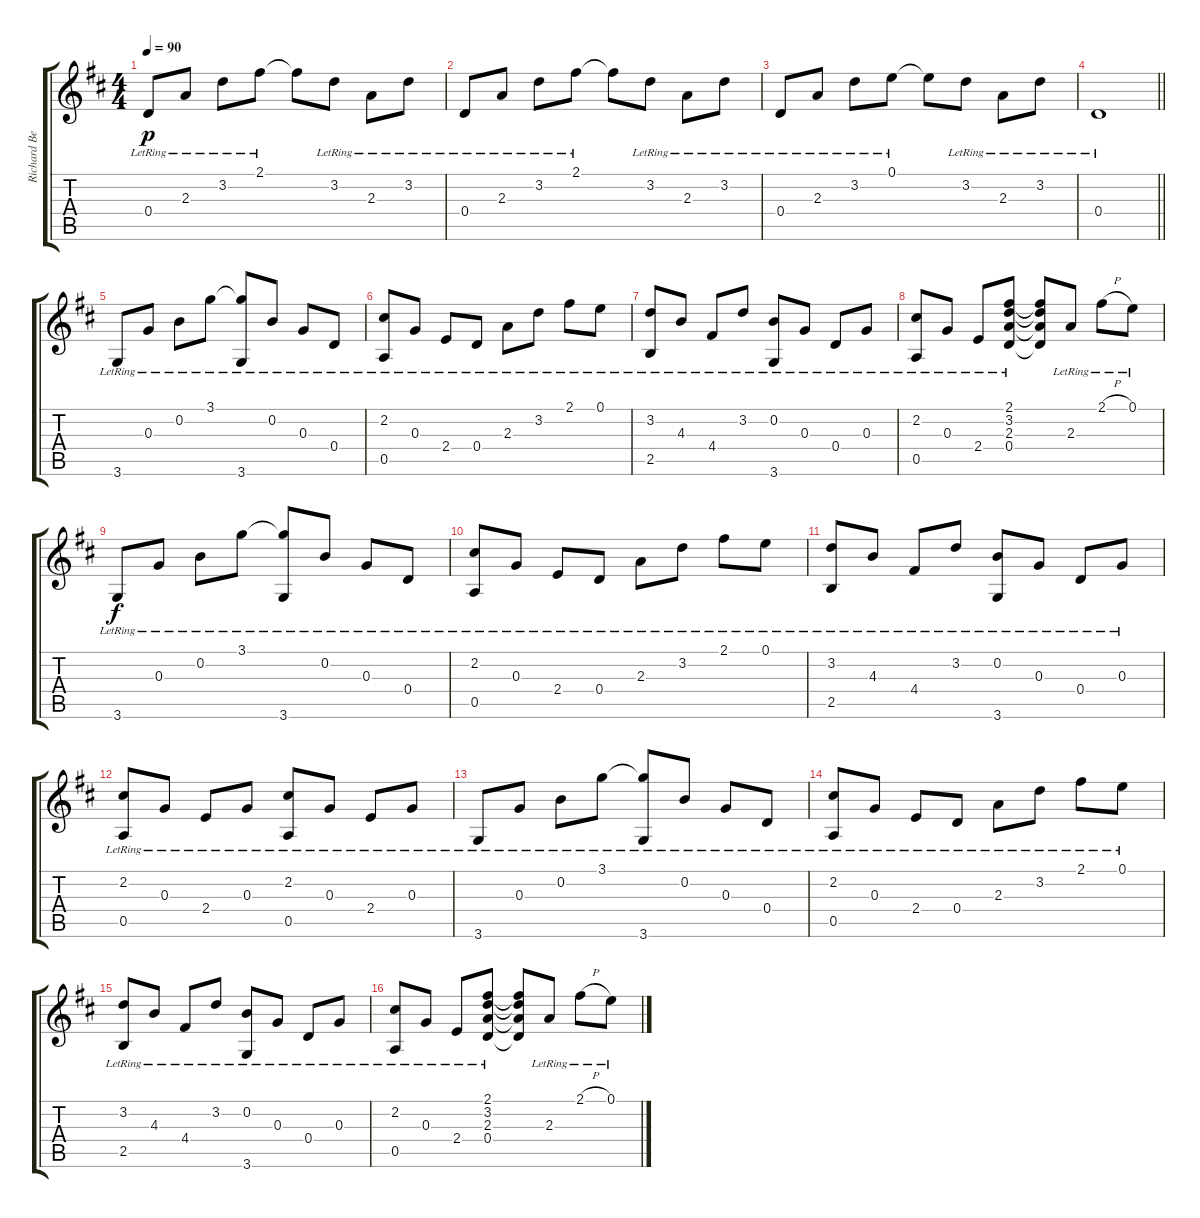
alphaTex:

\track ("Richard Bennett - Rhythm" "Richard Be") {instrument acousticguitarsteel}
\staff {score tabs}
\tuning (E4 B3 G3 D3 A2 E2) {hide}
\ts (4 4)
\tempo 90
\clef g2
\ks d
0.4{lr}.8{dy p} 2.3{lr}.8 3.2{lr}.8 2.1{lr}.8 2.1{t}.8 3.2{lr}.8 2.3{lr}.8 3.2{lr}.8 |
0.4{lr}.8 2.3{lr}.8 3.2{lr}.8 2.1{lr}.8 2.1{t}.8 3.2{lr}.8 2.3{lr}.8 3.2{lr}.8 |
0.4{lr}.8 2.3{lr}.8 3.2{lr}.8 0.1{lr}.8 0.1{t}.8 3.2{lr}.8 2.3{lr}.8 3.2{lr}.8 |
\barLineRight lightlight
0.4{lr}.1 |
3.6{lr}.8 0.3{lr}.8 0.2{lr}.8 3.1{lr}.8 (3.1{t} 3.6{lr}).8 0.2{lr}.8 0.3{lr}.8 0.4{lr}.8 |
(2.2{lr} 0.5{lr}).8 0.3{lr}.8 2.4{lr}.8 0.4{lr}.8 2.3{lr}.8 3.2{lr}.8 2.1{lr}.8 0.1{lr}.8 |
(3.2{lr} 2.5{lr}).8 4.3{lr}.8 4.4{lr}.8 3.2{lr}.8 (0.2{lr} 3.6{lr}).8 0.3{lr}.8 0.4{lr}.8 0.3{lr}.8 |
(2.2{lr} 0.5{lr}).8 0.3{lr}.8 2.4{lr}.8 (2.1{lr} 3.2{lr} 2.3{lr} 0.4{lr}).8 (2.1{t} 3.2{t} 2.3{t} 0.4{t}).8 2.3{lr}.8 2.1{h lr}.8 0.1{lr}.8 |
3.6{lr}.8{dy f} 0.3{lr}.8 0.2{lr}.8 3.1{lr}.8 (3.1{t} 3.6{lr}).8 0.2{lr}.8 0.3{lr}.8 0.4{lr}.8 |
(2.2{lr} 0.5{lr}).8 0.3{lr}.8 2.4{lr}.8 0.4{lr}.8 2.3{lr}.8 3.2{lr}.8 2.1{lr}.8 0.1{lr}.8 |
(3.2{lr} 2.5{lr}).8 4.3{lr}.8 4.4{lr}.8 3.2{lr}.8 (0.2{lr} 3.6{lr}).8 0.3{lr}.8 0.4{lr}.8 0.3{lr}.8 |
(2.2{lr} 0.5{lr}).8 0.3{lr}.8 2.4{lr}.8 0.3{lr}.8 (2.2{lr} 0.5{lr}).8 0.3{lr}.8 2.4{lr}.8 0.3{lr}.8 |
3.6{lr}.8 0.3{lr}.8 0.2{lr}.8 3.1{lr}.8 (3.1{t} 3.6{lr}).8 0.2{lr}.8 0.3{lr}.8 0.4{lr}.8 |
(2.2{lr} 0.5{lr}).8 0.3{lr}.8 2.4{lr}.8 0.4{lr}.8 2.3{lr}.8 3.2{lr}.8 2.1{lr}.8 0.1{lr}.8 |
(3.2{lr} 2.5{lr}).8 4.3{lr}.8 4.4{lr}.8 3.2{lr}.8 (0.2{lr} 3.6{lr}).8 0.3{lr}.8 0.4{lr}.8 0.3{lr}.8 |
(2.2{lr} 0.5{lr}).8 0.3{lr}.8 2.4{lr}.8 (2.1{lr} 3.2{lr} 2.3{lr} 0.4{lr}).8 (2.1{t} 3.2{t} 2.3{t} 0.4{t}).8 2.3{lr}.8 2.1{h lr}.8 0.1{lr}.8
